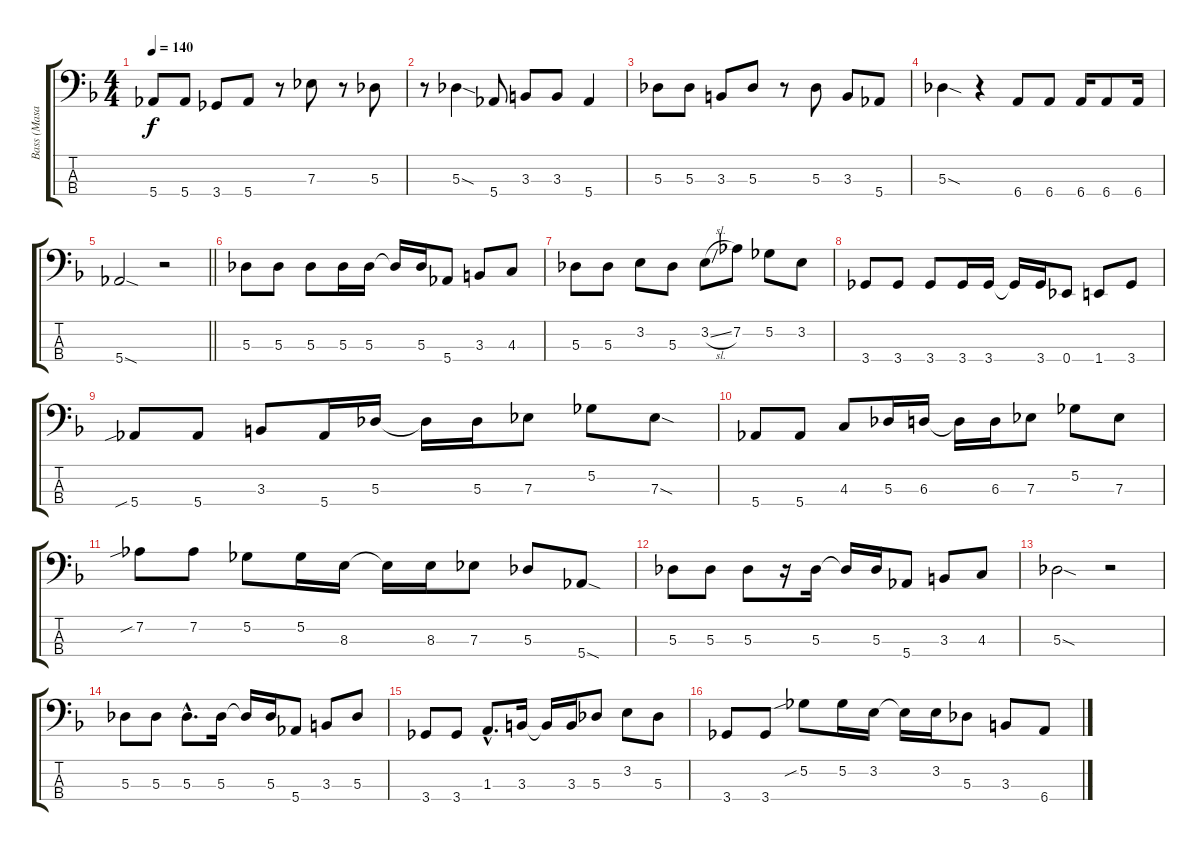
\track ("Bass (Masaki)" "Bass (Masa") {instrument electricbassfinger}
\staff {score tabs}
\tuning (Gb2 Db2 Ab1 Eb1) {hide}
\ts (4 4)
\tempo 140
\clef f4
\ks f
5.4.8{dy f} 5.4.8 3.4.8 5.4.8 r.8 7.3.8 r.8 5.3.8 |
r.8 5.3{sod}.4 5.4.8 3.3.8 3.3.8 5.4.4 |
5.3.8 5.3.8 3.3.8 5.3.8 r.8 5.3.8 3.3.8 5.4.8 |
5.3{sod}.4 r.4 6.4.8 6.4.8 6.4.16 6.4.8 6.4.16 |
\barLineRight lightlight
5.4{sod}.2 r.2 |
5.3.8 5.3.8 5.3.8 5.3.16 5.3.16 5.3{t}.16 5.3.16 5.4.8 3.3.8 4.3.8 |
5.3.8 5.3.8 3.2.8 5.3.8 3.2{sl}.8 7.2.8 5.2.8 3.2.8 |
3.4.8 3.4.8 3.4.8 3.4.16 3.4.16 3.4{t}.16 3.4.16 0.4.8 1.4.8 3.4.8 |
5.4{sib}.8 5.4.8 3.3.8 5.4.16 5.3.16 5.3{t}.16 5.3.16 7.3.8 5.2.8 7.3{sod}.8 |
5.4.8 5.4.8 4.3.8 5.3.16 6.3.16 6.3{t}.16 6.3.16 7.3.8 5.2.8 7.3.8 |
7.2{sib}.8 7.2.8 5.2.8 5.2.16 8.3.16 8.3{t}.16 8.3.16 7.3.8 5.3.8 5.4{sod}.8 |
5.3.8 5.3.8 5.3.8 r.16 5.3.16 5.3{t}.16 5.3.16 5.4.8 3.3.8 4.3.8 |
5.3{sod}.2 r.2 |
5.3.8 5.3.8 5.3{hac}.8{d} 5.3.16 5.3{t}.16 5.3.16 5.4.8 3.3.8 5.3.8 |
3.4.8 3.4.8 1.3{hac}.8{d} 3.3.16 3.3{t}.16 3.3.16 5.3.8 3.2.8 5.3.8 |
3.4.8 3.4.8 5.2{sib}.8 5.2.16 3.2.16 3.2{t}.16 3.2.16 5.3.8 3.3.8 6.4.8
